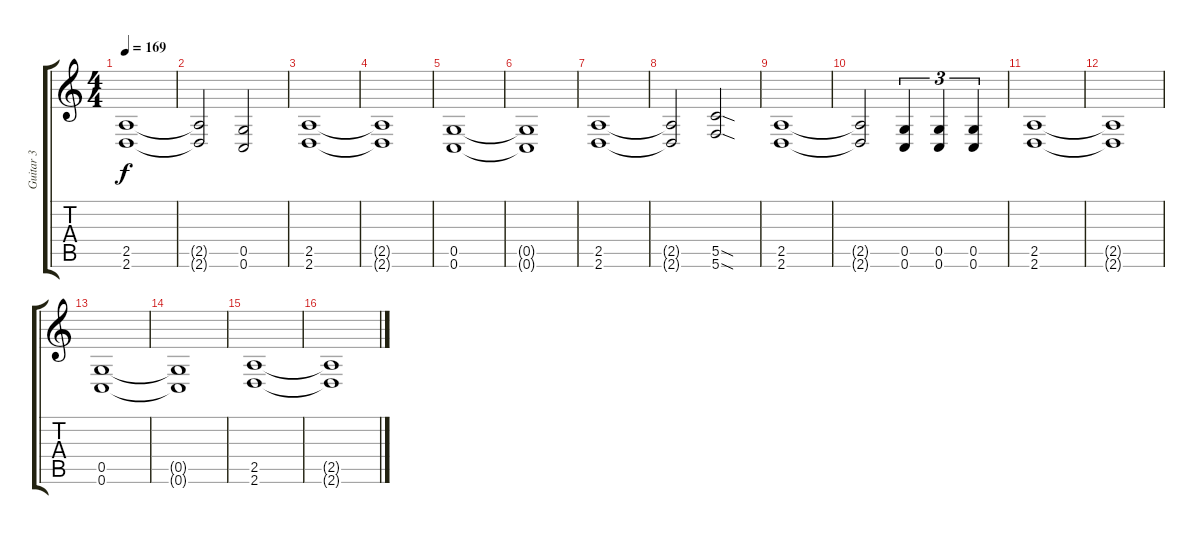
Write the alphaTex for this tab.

\track ("Guitar 3" "Guitar 3") {instrument distortionguitar}
\staff {score tabs}
\tuning (D4 A3 F3 C3 G2 C2) {hide}
\ts (4 4)
\tempo 169
\clef g2
\ks c
(2.5 2.6).1{dy f} |
(2.5{t} 2.6{t}).2 (0.5 0.6).2 |
(2.5 2.6).1 |
(2.5{t} 2.6{t}).1 |
(0.5 0.6).1 |
(0.5{t} 0.6{t}).1 |
(2.5 2.6).1 |
(2.5{t} 2.6{t}).2 (5.5{sod} 5.6{sod}).2 |
(2.5 2.6).1 |
(2.5{t} 2.6{t}).2 (0.5 0.6).4{tu (3 2)} (0.5 0.6).4{tu (3 2)} (0.5 0.6).4{tu (3 2)} |
(2.5 2.6).1 |
(2.5{t} 2.6{t}).1 |
(0.5 0.6).1 |
(0.5{t} 0.6{t}).1 |
(2.5 2.6).1 |
(2.5{t} 2.6{t}).1{volume 0}
